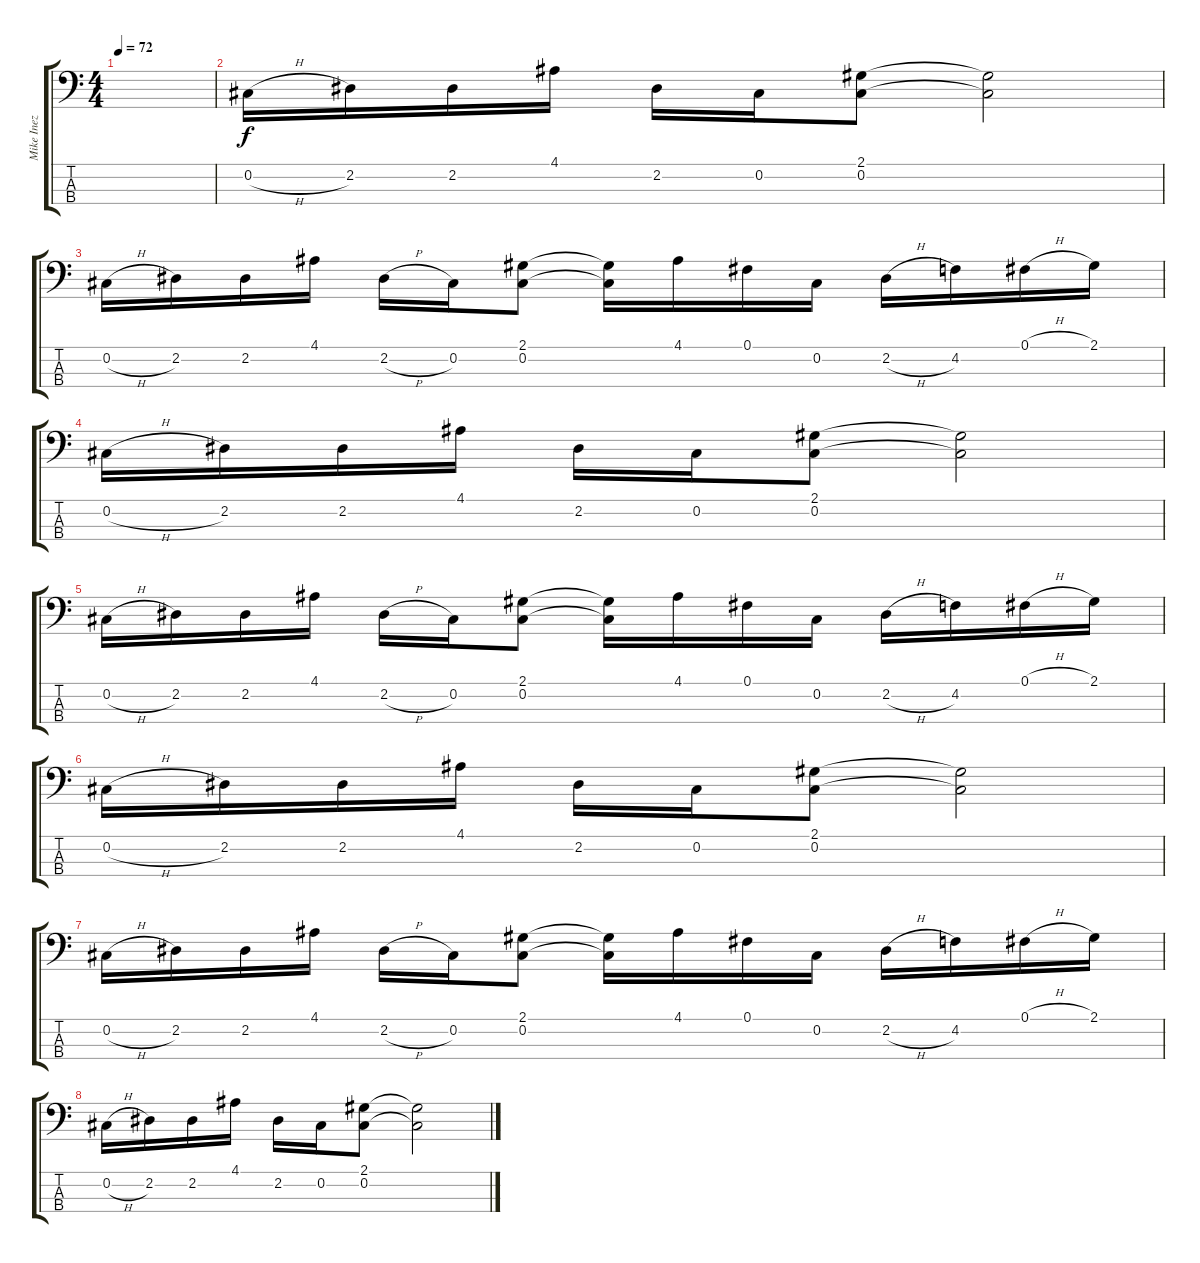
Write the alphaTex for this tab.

\track ("Mike Inez - Bass" "Mike Inez ") {instrument slapbass2}
\staff {score tabs}
\tuning (Gb2 Db2 Ab1 Eb1) {hide}
\ts (4 4)
\tempo 72
\clef f4
\ks c
|
0.2{h}.16 2.2.16 2.2.16 4.1.16 2.2.16 0.2.16 (2.1 0.2).8 (2.1{t} 0.2{t}).2 |
0.2{h}.16 2.2.16 2.2.16 4.1.16 2.2{h}.16 0.2.16 (2.1 0.2).8 (2.1{t} 0.2{t}).16 4.1.16 0.1.16 0.2.16 2.2{h}.16 4.2.16 0.1{h}.16 2.1.16 |
0.2{h}.16 2.2.16 2.2.16 4.1.16 2.2.16 0.2.16 (2.1 0.2).8 (2.1{t} 0.2{t}).2 |
0.2{h}.16 2.2.16 2.2.16 4.1.16 2.2{h}.16 0.2.16 (2.1 0.2).8 (2.1{t} 0.2{t}).16 4.1.16 0.1.16 0.2.16 2.2{h}.16 4.2.16 0.1{h}.16 2.1.16 |
0.2{h}.16 2.2.16 2.2.16 4.1.16 2.2.16 0.2.16 (2.1 0.2).8 (2.1{t} 0.2{t}).2 |
0.2{h}.16 2.2.16 2.2.16 4.1.16 2.2{h}.16 0.2.16 (2.1 0.2).8 (2.1{t} 0.2{t}).16 4.1.16 0.1.16 0.2.16 2.2{h}.16 4.2.16 0.1{h}.16 2.1.16 |
0.2{h}.16 2.2.16 2.2.16 4.1.16 2.2.16 0.2.16 (2.1 0.2).8 (2.1{t} 0.2{t}).2
